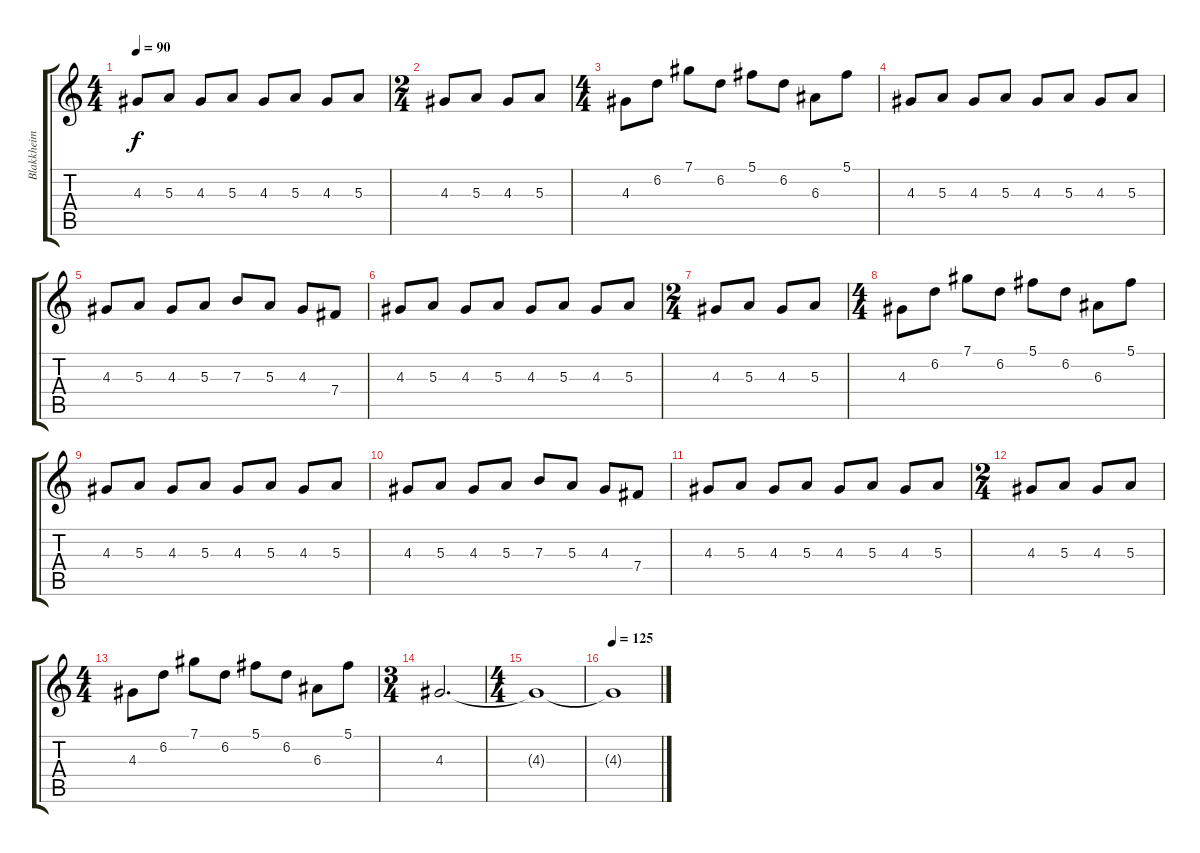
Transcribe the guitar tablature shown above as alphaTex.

\track ("Blakkheim" "Blakkheim") {instrument distortionguitar}
\staff {score tabs}
\tuning (Db4 Ab3 E3 B2 Gb2 Db2) {hide}
\ts (4 4)
\tempo 90
\clef g2
\ks c
4.3.8{dy f} 5.3.8 4.3.8 5.3.8 4.3.8 5.3.8 4.3.8 5.3.8 |
\ts (2 4)
4.3.8 5.3.8 4.3.8 5.3.8 |
\ts (4 4)
4.3.8 6.2.8 7.1.8 6.2.8 5.1.8 6.2.8 6.3.8 5.1.8 |
4.3.8 5.3.8 4.3.8 5.3.8 4.3.8 5.3.8 4.3.8 5.3.8 |
4.3.8 5.3.8 4.3.8 5.3.8 7.3.8 5.3.8 4.3.8 7.4.8 |
4.3.8 5.3.8 4.3.8 5.3.8 4.3.8 5.3.8 4.3.8 5.3.8 |
\ts (2 4)
4.3.8 5.3.8 4.3.8 5.3.8 |
\ts (4 4)
4.3.8 6.2.8 7.1.8 6.2.8 5.1.8 6.2.8 6.3.8 5.1.8 |
4.3.8 5.3.8 4.3.8 5.3.8 4.3.8 5.3.8 4.3.8 5.3.8 |
4.3.8 5.3.8 4.3.8 5.3.8 7.3.8 5.3.8 4.3.8 7.4.8 |
4.3.8 5.3.8 4.3.8 5.3.8 4.3.8 5.3.8 4.3.8 5.3.8 |
\ts (2 4)
4.3.8 5.3.8 4.3.8 5.3.8 |
\ts (4 4)
4.3.8 6.2.8 7.1.8 6.2.8 5.1.8 6.2.8 6.3.8 5.1.8 |
\ts (3 4)
4.3.2{d} |
\ts (4 4)
4.3{t}.1 |
\tempo 125
4.3{t}.1
